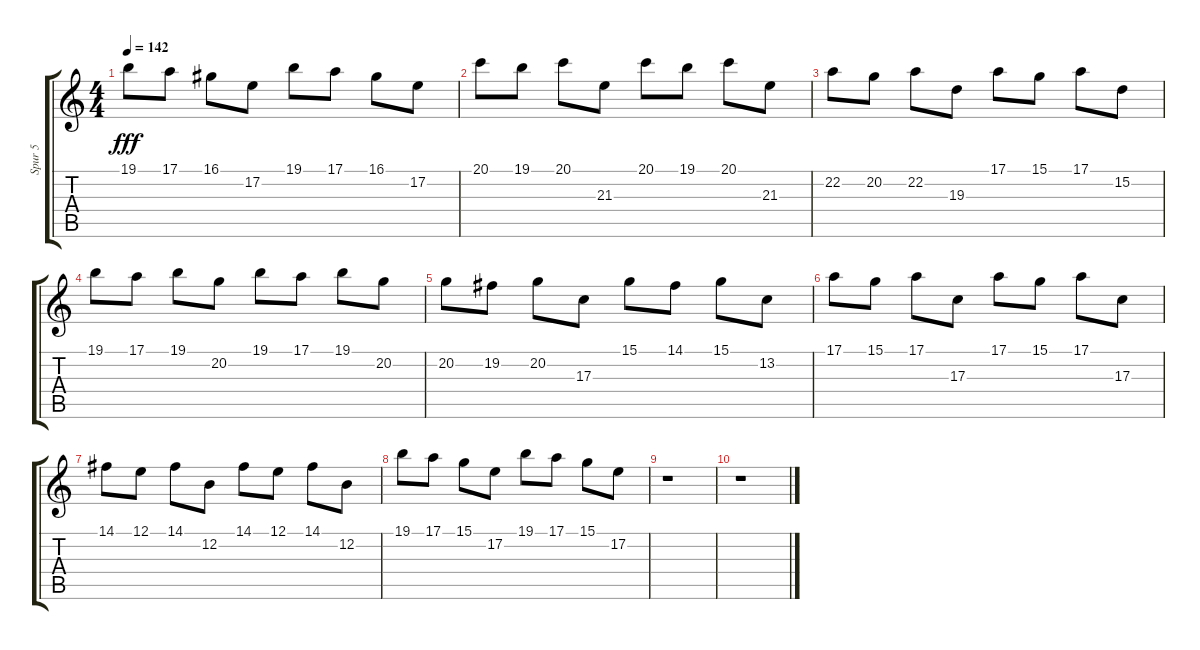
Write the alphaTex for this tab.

\track ("Spur 5" "Spur 5") {instrument lead1square}
\staff {score tabs}
\tuning (E4 B3 G3 D3 A2 E2) {hide}
\ts (4 4)
\tempo 142
\clef g2
\ks c
19.1.8{dy fff} 17.1.8 16.1.8 17.2.8 19.1.8 17.1.8 16.1.8 17.2.8 |
20.1.8 19.1.8 20.1.8 21.3.8 20.1.8 19.1.8 20.1.8 21.3.8 |
22.2.8 20.2.8 22.2.8 19.3.8 17.1.8 15.1.8 17.1.8 15.2.8 |
19.1.8 17.1.8 19.1.8 20.2.8 19.1.8 17.1.8 19.1.8 20.2.8 |
20.2.8 19.2.8 20.2.8 17.3.8 15.1.8 14.1.8 15.1.8 13.2.8 |
17.1.8 15.1.8 17.1.8 17.3.8 17.1.8 15.1.8 17.1.8 17.3.8 |
14.1.8 12.1.8 14.1.8 12.2.8 14.1.8 12.1.8 14.1.8 12.2.8 |
19.1.8 17.1.8 15.1.8 17.2.8 19.1.8 17.1.8 15.1.8 17.2.8 |
r.1 |
r.1
